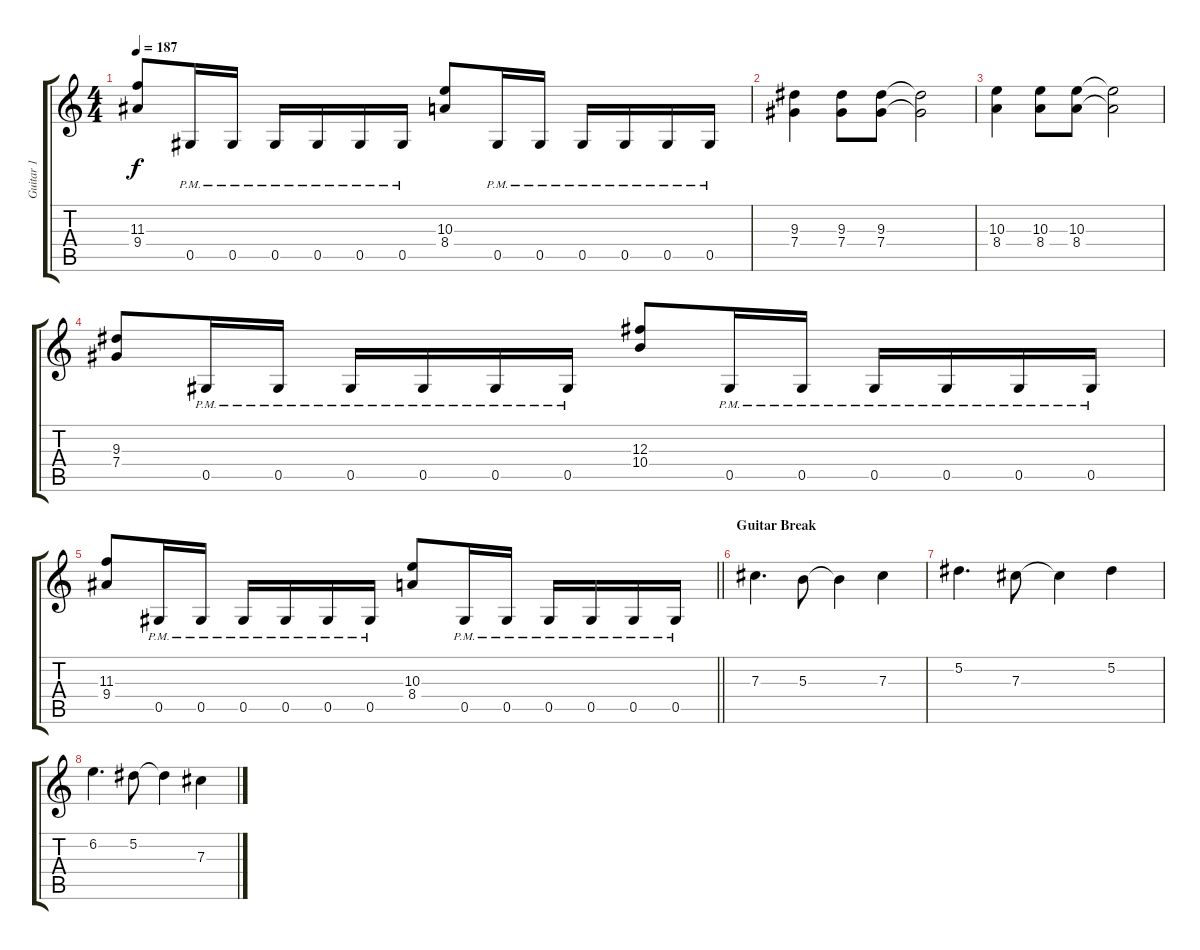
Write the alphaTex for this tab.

\track ("Guitar 1" "Guitar 1") {instrument distortionguitar}
\staff {score tabs}
\tuning (Eb4 Bb3 Gb3 Db3 Ab2 Eb2) {hide}
\ts (4 4)
\tempo 187
\clef g2
\ks c
(11.3 9.4).8{dy f} 0.5{pm}.16 0.5{pm}.16 0.5{pm}.16 0.5{pm}.16 0.5{pm}.16 0.5{pm}.16 (10.3 8.4).8 0.5{pm}.16 0.5{pm}.16 0.5{pm}.16 0.5{pm}.16 0.5{pm}.16 0.5{pm}.16 |
(9.3 7.4).4 (9.3 7.4).8 (9.3 7.4).8 (9.3{t} 7.4{t}).2 |
(10.3 8.4).4 (10.3 8.4).8 (10.3 8.4).8 (10.3{t} 8.4{t}).2 |
(9.3 7.4).8 0.5{pm}.16 0.5{pm}.16 0.5{pm}.16 0.5{pm}.16 0.5{pm}.16 0.5{pm}.16 (12.3 10.4).8 0.5{pm}.16 0.5{pm}.16 0.5{pm}.16 0.5{pm}.16 0.5{pm}.16 0.5{pm}.16 |
\barLineRight lightlight
(11.3 9.4).8 0.5{pm}.16 0.5{pm}.16 0.5{pm}.16 0.5{pm}.16 0.5{pm}.16 0.5{pm}.16 (10.3 8.4).8 0.5{pm}.16 0.5{pm}.16 0.5{pm}.16 0.5{pm}.16 0.5{pm}.16 0.5{pm}.16 |
\section ("" "Guitar Break")
7.3.4{d} 5.3.8 5.3{t}.4 7.3.4 |
5.2.4{d} 7.3.8 7.3{t}.4 5.2.4 |
6.2.4{d} 5.2.8 5.2{t}.4 7.3.4
